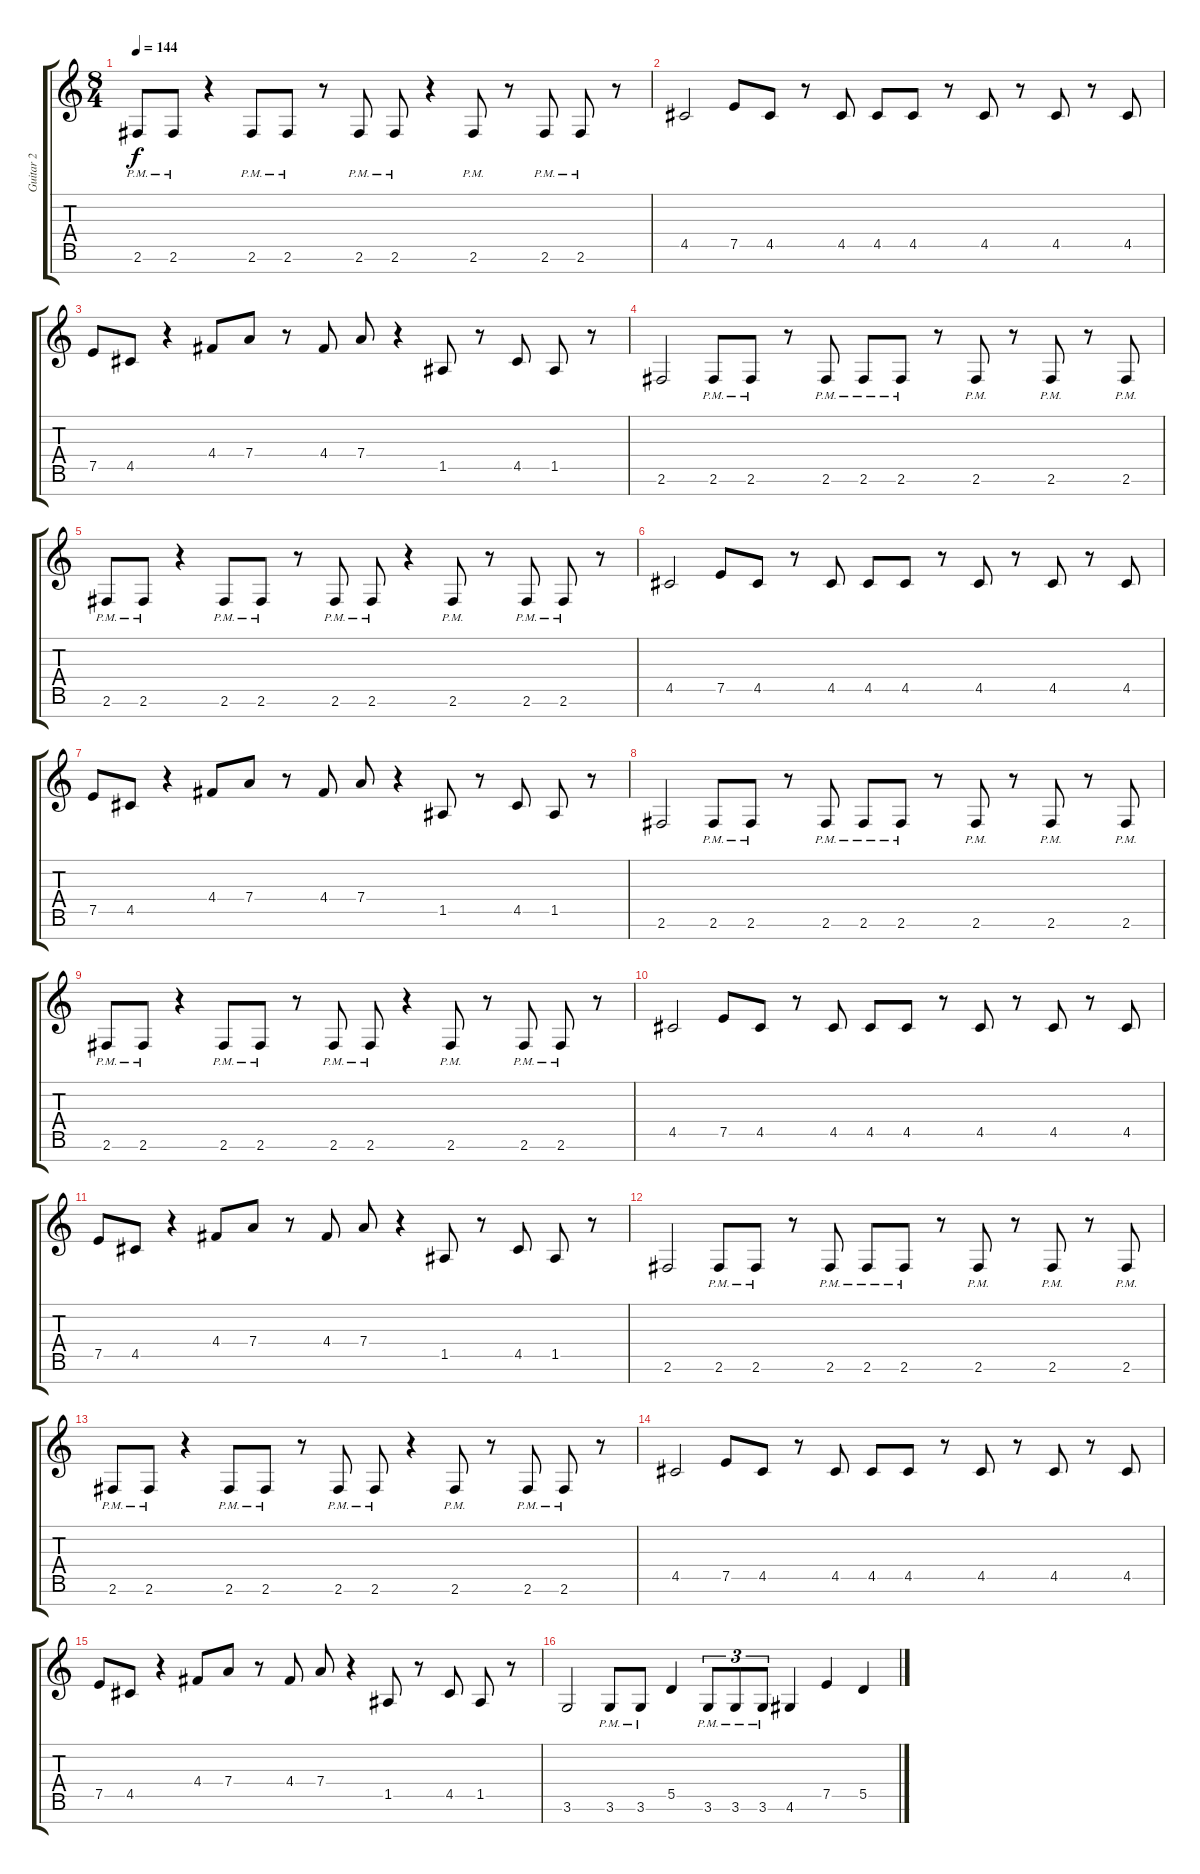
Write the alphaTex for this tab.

\track ("Guitar 2" "Guitar 2") {instrument distortionguitar}
\staff {score tabs}
\tuning (E4 B3 G3 D3 A2 E2 B1) {hide}
\ts (8 4)
\tempo 144
\clef g2
\ks c
2.6{pm}.8{dy f} 2.6{pm}.8 r.4 2.6{pm}.8 2.6{pm}.8 r.8 2.6{pm}.8 2.6{pm}.8 r.4 2.6{pm}.8 r.8 2.6{pm}.8 2.6{pm}.8 r.8 |
4.5.2 7.5.8 4.5.8 r.8 4.5.8 4.5.8 4.5.8 r.8 4.5.8 r.8 4.5.8 r.8 4.5.8 |
7.5.8 4.5.8 r.4 4.4.8 7.4.8 r.8 4.4.8 7.4.8 r.4 1.5.8 r.8 4.5.8 1.5.8 r.8 |
2.6.2 2.6{pm}.8 2.6{pm}.8 r.8 2.6{pm}.8 2.6{pm}.8 2.6{pm}.8 r.8 2.6{pm}.8 r.8 2.6{pm}.8 r.8 2.6{pm}.8 |
2.6{pm}.8 2.6{pm}.8 r.4 2.6{pm}.8 2.6{pm}.8 r.8 2.6{pm}.8 2.6{pm}.8 r.4 2.6{pm}.8 r.8 2.6{pm}.8 2.6{pm}.8 r.8 |
4.5.2 7.5.8 4.5.8 r.8 4.5.8 4.5.8 4.5.8 r.8 4.5.8 r.8 4.5.8 r.8 4.5.8 |
7.5.8 4.5.8 r.4 4.4.8 7.4.8 r.8 4.4.8 7.4.8 r.4 1.5.8 r.8 4.5.8 1.5.8 r.8 |
2.6.2 2.6{pm}.8 2.6{pm}.8 r.8 2.6{pm}.8 2.6{pm}.8 2.6{pm}.8 r.8 2.6{pm}.8 r.8 2.6{pm}.8 r.8 2.6{pm}.8 |
2.6{pm}.8 2.6{pm}.8 r.4 2.6{pm}.8 2.6{pm}.8 r.8 2.6{pm}.8 2.6{pm}.8 r.4 2.6{pm}.8 r.8 2.6{pm}.8 2.6{pm}.8 r.8 |
4.5.2 7.5.8 4.5.8 r.8 4.5.8 4.5.8 4.5.8 r.8 4.5.8 r.8 4.5.8 r.8 4.5.8 |
7.5.8 4.5.8 r.4 4.4.8 7.4.8 r.8 4.4.8 7.4.8 r.4 1.5.8 r.8 4.5.8 1.5.8 r.8 |
2.6.2 2.6{pm}.8 2.6{pm}.8 r.8 2.6{pm}.8 2.6{pm}.8 2.6{pm}.8 r.8 2.6{pm}.8 r.8 2.6{pm}.8 r.8 2.6{pm}.8 |
2.6{pm}.8 2.6{pm}.8 r.4 2.6{pm}.8 2.6{pm}.8 r.8 2.6{pm}.8 2.6{pm}.8 r.4 2.6{pm}.8 r.8 2.6{pm}.8 2.6{pm}.8 r.8 |
4.5.2 7.5.8 4.5.8 r.8 4.5.8 4.5.8 4.5.8 r.8 4.5.8 r.8 4.5.8 r.8 4.5.8 |
7.5.8 4.5.8 r.4 4.4.8 7.4.8 r.8 4.4.8 7.4.8 r.4 1.5.8 r.8 4.5.8 1.5.8 r.8 |
3.6.2 3.6{pm}.8 3.6{pm}.8 5.5.4 3.6{pm}.8{tu (3 2)} 3.6{pm}.8{tu (3 2)} 3.6{pm}.8{tu (3 2)} 4.6.4 7.5.4 5.5.4
